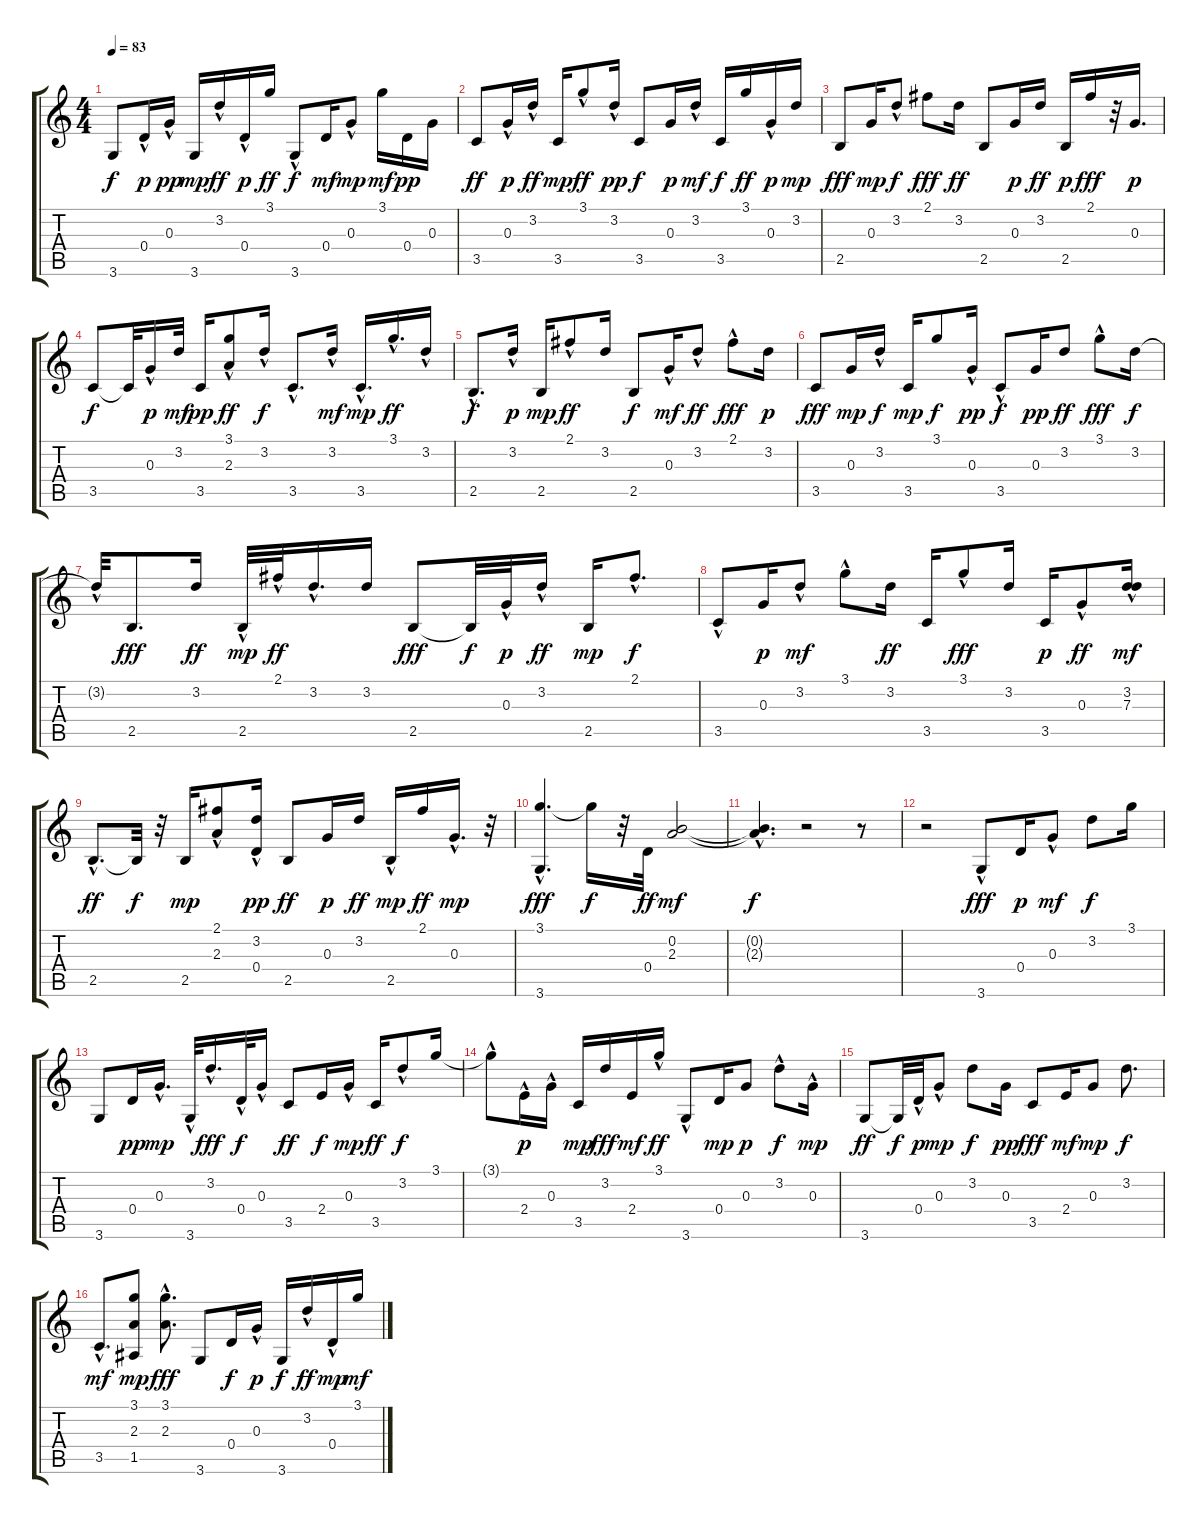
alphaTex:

\track "" {instrument electricguitarclean}
\staff {score tabs}
\tuning (E4 B3 G3 D3 A2 E2) {hide}
\ts (4 4)
\tempo 83
\clef g2
\ks c
3.6.8{dy f} 0.4{hac}.16{dy p} 0.3{hac}.16{dy pp} 3.6.16{dy mp} 3.2{hac}.16{dy ff} 0.4{hac}.16{dy p} 3.1.16{dy ff} 3.6{hac}.8{dy f} 0.4.16{dy mf} 0.3{hac}.8{dy mp} 3.1.16{dy mf} 0.4.16{dy pp} 0.3.16 |
3.5.8{dy ff} 0.3{hac}.16{dy p} 3.2{hac}.16{dy ff} 3.5.16{dy mp} 3.1{hac}.8{dy ff} 3.2{hac}.16{dy pp} 3.5.8{dy f} 0.3.16{dy p} 3.2{hac}.16{dy mf} 3.5.16{dy f} 3.1.16{dy ff} 0.3{hac}.16{dy p} 3.2.16{dy mp} |
2.5.8{dy fff} 0.3.16{dy mp} 3.2{hac}.8{dy f} 2.1.8{dy fff} 3.2.16{dy ff} 2.5.8 0.3.16{dy p} 3.2.16{dy ff} 2.5.16{dy p} 2.1.16{dy fff} r.32 0.3.16{d dy p} |
3.5.8{dy f} 3.5{t}.32 0.3{hac}.16{dy p} 3.2.32{dy mf} 3.5.16{dy pp} (3.1{hac} 2.3{hac}).8{dy ff} 3.2{hac}.16{dy f} 3.5{hac}.8{d} 3.2{hac}.16{dy mf} 3.5{hac}.16{d dy mp} 3.1{hac}.16{d dy ff} 3.2{hac}.16 |
2.5{hac}.8{d dy f} 3.2{hac}.16{dy p} 2.5.16{dy mp} 2.1{hac}.8{dy ff} 3.2.16 2.5.8{dy f} 0.3{hac}.16{dy mf} 3.2{hac}.8{dy ff} 2.1{hac}.8{dy fff} 3.2.16{dy p} |
3.5.8{dy fff} 0.3.16{dy mp} 3.2{hac}.16{dy f} 3.5.16{dy mp} 3.1.8{dy f} 0.3{hac}.16{dy pp} 3.5{hac}.8{dy f} 0.3.16{dy pp} 3.2.8{dy ff} 3.1{hac}.8{dy fff} 3.2.16{dy f} |
3.2{hac t}.32 2.5.8{d dy fff} 3.2.16{dy ff} 2.5{hac}.32{dy mp} 2.1{hac}.32{dy ff} 3.2{hac}.16{d} 3.2.16 2.5.8{dy fff} 2.5{t}.32{dy f} 0.3{hac}.32{dy p} 3.2{hac}.16{dy ff} 2.5.16{dy mp} 2.1{hac}.8{d dy f} |
3.5{hac}.8 0.3.16{dy p} 3.2{hac}.8{dy mf} 3.1{hac}.8 3.2.16{dy ff} 3.5.16 3.1{hac}.8{dy fff} 3.2.16 3.5.16{dy p} 0.3{hac}.8{dy ff} (3.2{hac} 7.3).16{dy mf} |
2.5{hac}.8{d dy ff} 2.5{t}.32{dy f} r.32 2.5.16{dy mp} (2.1{hac} 2.3{hac}).8 (3.2 0.4{hac}).16{dy pp} 2.5.8{dy ff} 0.3.16{dy p} 3.2.16{dy ff} 2.5{hac}.16{dy mp} 2.1.16{dy ff} 0.3{hac}.16{d dy mp} r.32 |
(3.1{hac} 3.6{hac}).4{d dy fff} 3.1{t}.16{dy f} r.32 0.4.32{dy ff} (0.2 2.3).2{dy mf} |
(0.2{t} 2.3{hac t}).4{d dy f} r.2 r.8 |
r.2 3.6{hac}.8{dy fff} 0.4.16{dy p} 0.3{hac}.8{dy mf} 3.2.8{dy f} 3.1.16 |
3.6.8 0.4.16{dy pp} 0.3{hac}.16{d dy mp} 3.6{hac}.32 3.2{hac}.16{d dy fff} 0.4{hac}.32{dy f} 0.3{hac}.16 3.5.8{dy ff} 2.4.16{dy f} 0.3{hac}.16{dy mp} 3.5.16{dy ff} 3.2{hac}.8{dy f} 3.1.16 |
3.1{hac t}.8 2.4{hac}.16{dy p} 0.3{hac}.16 3.5.16{dy mp} 3.2.16{dy fff} 2.4.16{dy mf} 3.1{hac}.16{dy ff} 3.6{hac}.8 0.4.16{dy mp} 0.3.8{dy p} 3.2{hac}.8{dy f} 0.3{hac}.16{dy mp} |
3.6.8{dy ff} 3.6{t}.32{dy f} 0.4{hac}.32{dy p} 0.3{hac}.8{dy mp} 3.2.8{dy f} 0.3.16{dy pp} 3.5.8{dy fff} 2.4.16{dy mf} 0.3.8{dy mp} 3.2.8{d dy f} |
3.5{hac}.8{d dy mf} (3.1 2.3 1.5).8{dy mp} (3.1{hac} 2.3).8{d dy fff} 3.6.8 0.4.16{dy f} 0.3{hac}.16{dy p} 3.6.16{dy f} 3.2{hac}.16{dy ff} 0.4{hac}.16{dy mp} 3.1.16{dy mf}
